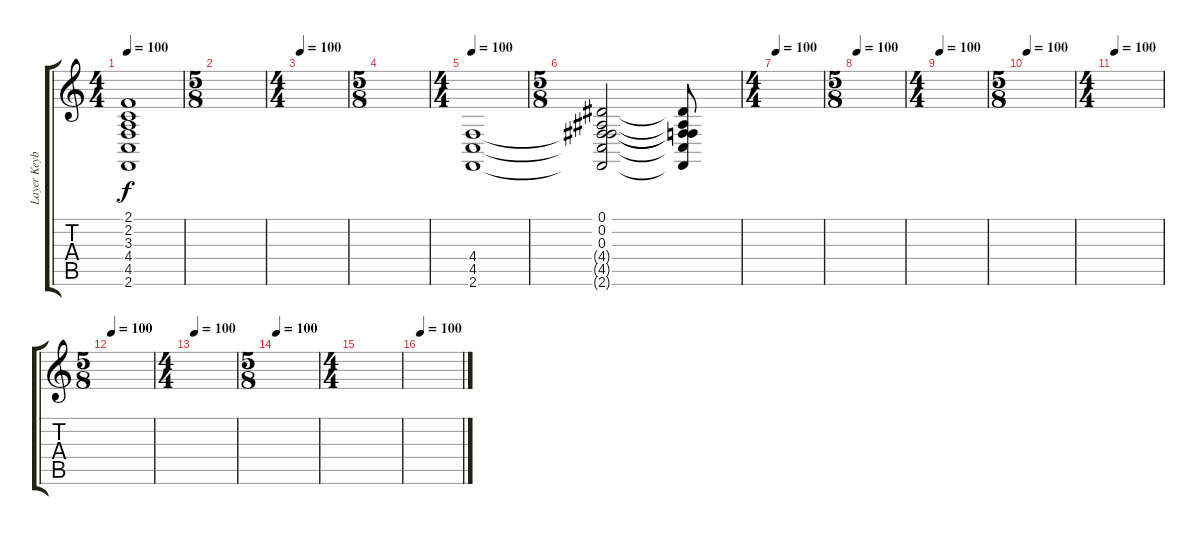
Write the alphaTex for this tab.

\track ("Layer Keyboards" "Layer Keyb") {instrument pad7halo}
\staff {score tabs}
\tuning (Eb4 Bb3 Gb3 Db3 Ab2 Eb2) {hide}
\ts (4 4)
\tempo 100
\clef g2
\ks c
(2.1{t} 2.2{t} 3.3{t} 4.4{t} 4.5{t} 2.6{t}).1{dy f} |
\ts (5 8)
|
\ts (4 4)
\tempo 100
|
\ts (5 8)
|
\ts (4 4)
\tempo 100
(4.4 4.5 2.6).1{volume 13} |
\ts (5 8)
(0.1 0.2 0.3 4.4{t} 4.5{t} 2.6{t}).2 (0.1{t} 0.2{t} 0.3{t} 4.4{t} 4.5{t} 2.6{t}).8 |
\ts (4 4)
\tempo 100
|
\ts (5 8)
\tempo 100
|
\ts (4 4)
\tempo 100
|
\ts (5 8)
\tempo 100
|
\ts (4 4)
\tempo 100
|
\ts (5 8)
\tempo 100
|
\ts (4 4)
\tempo 100
|
\ts (5 8)
\tempo 100
|
\ts (4 4)
|
\tempo 100
